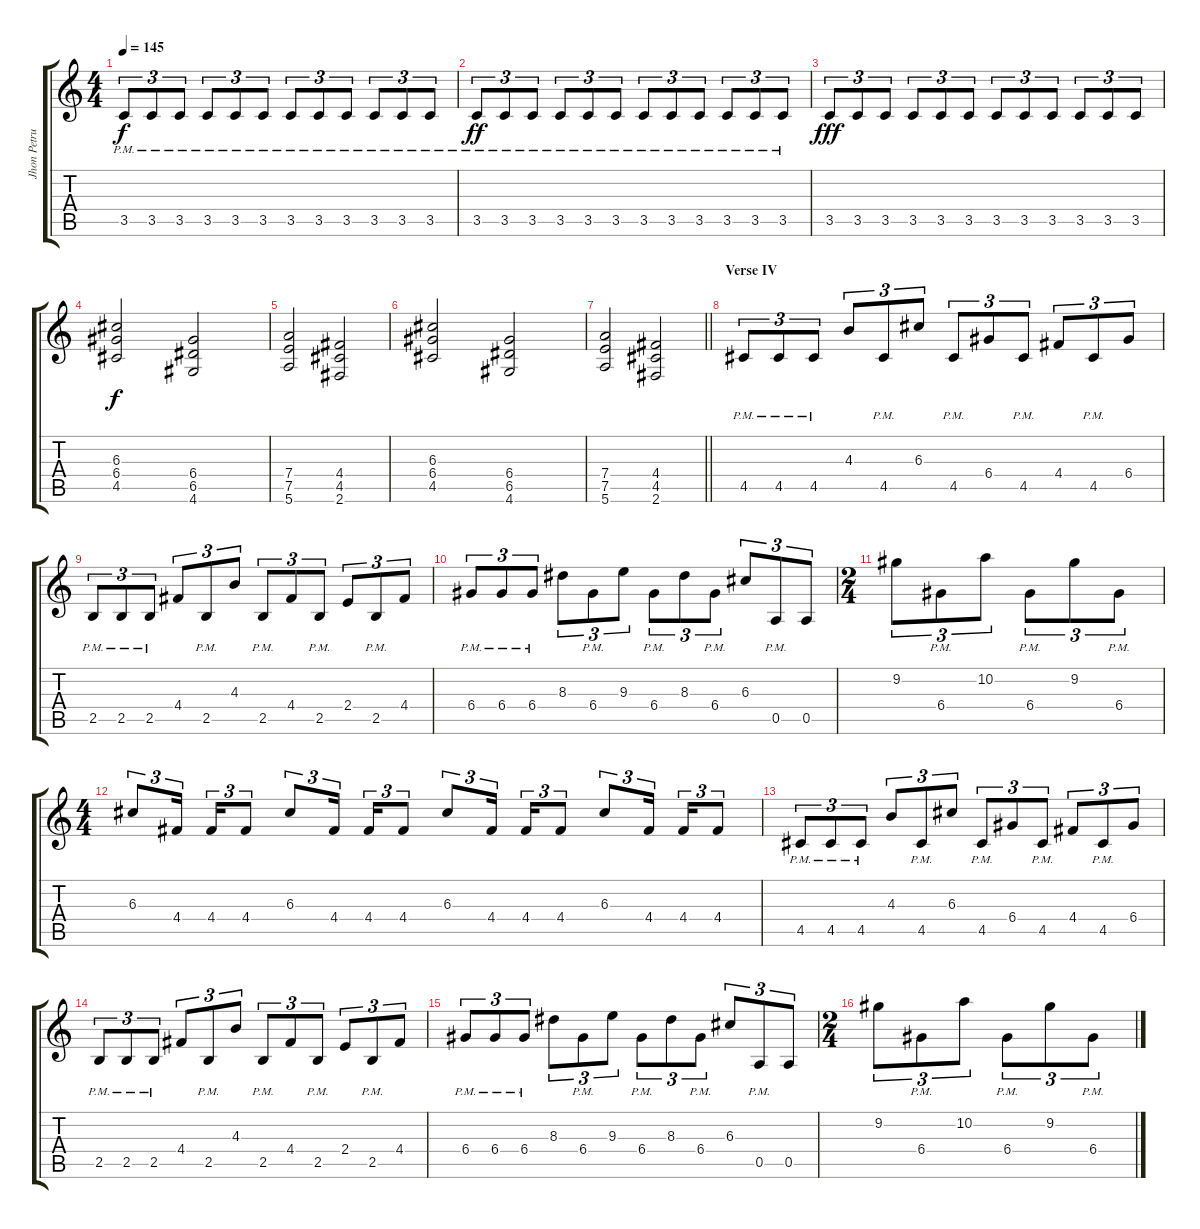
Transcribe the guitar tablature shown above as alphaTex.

\track ("Jhon Petrucci" "Jhon Petru") {instrument distortionguitar}
\staff {score tabs}
\tuning (E4 B3 G3 D3 A2 E2) {hide}
\ts (4 4)
\tempo 145
\clef g2
\ks c
3.5{pm}.8{tu (3 2) dy f} 3.5{pm}.8{tu (3 2)} 3.5{pm}.8{tu (3 2)} 3.5{pm}.8{tu (3 2)} 3.5{pm}.8{tu (3 2)} 3.5{pm}.8{tu (3 2)} 3.5{pm}.8{tu (3 2)} 3.5{pm}.8{tu (3 2)} 3.5{pm}.8{tu (3 2)} 3.5{pm}.8{tu (3 2)} 3.5{pm}.8{tu (3 2)} 3.5{pm}.8{tu (3 2)} |
3.5{pm}.8{tu (3 2) dy ff} 3.5{pm}.8{tu (3 2)} 3.5{pm}.8{tu (3 2)} 3.5{pm}.8{tu (3 2)} 3.5{pm}.8{tu (3 2)} 3.5{pm}.8{tu (3 2)} 3.5{pm}.8{tu (3 2)} 3.5{pm}.8{tu (3 2)} 3.5{pm}.8{tu (3 2)} 3.5{pm}.8{tu (3 2)} 3.5{pm}.8{tu (3 2)} 3.5{pm}.8{tu (3 2)} |
3.5.8{tu (3 2) dy fff} 3.5.8{tu (3 2)} 3.5.8{tu (3 2)} 3.5.8{tu (3 2)} 3.5.8{tu (3 2)} 3.5.8{tu (3 2)} 3.5.8{tu (3 2)} 3.5.8{tu (3 2)} 3.5.8{tu (3 2)} 3.5.8{tu (3 2)} 3.5.8{tu (3 2)} 3.5.8{tu (3 2)} |
(6.3 6.4 4.5).2{dy f} (6.4 6.5 4.6).2 |
(7.4 7.5 5.6).2 (4.4 4.5 2.6).2 |
(6.3 6.4 4.5).2 (6.4 6.5 4.6).2 |
\barLineRight lightlight
(7.4 7.5 5.6).2 (4.4 4.5 2.6).2 |
\section ("" "Verse IV")
4.5{pm}.8{tu (3 2)} 4.5{pm}.8{tu (3 2)} 4.5{pm}.8{tu (3 2)} 4.3.8{tu (3 2)} 4.5{pm}.8{tu (3 2)} 6.3.8{tu (3 2)} 4.5{pm}.8{tu (3 2)} 6.4.8{tu (3 2)} 4.5{pm}.8{tu (3 2)} 4.4.8{tu (3 2)} 4.5{pm}.8{tu (3 2)} 6.4.8{tu (3 2)} |
2.5{pm}.8{tu (3 2)} 2.5{pm}.8{tu (3 2)} 2.5{pm}.8{tu (3 2)} 4.4.8{tu (3 2)} 2.5{pm}.8{tu (3 2)} 4.3.8{tu (3 2)} 2.5{pm}.8{tu (3 2)} 4.4.8{tu (3 2)} 2.5{pm}.8{tu (3 2)} 2.4.8{tu (3 2)} 2.5{pm}.8{tu (3 2)} 4.4.8{tu (3 2)} |
6.4{pm}.8{tu (3 2)} 6.4{pm}.8{tu (3 2)} 6.4{pm}.8{tu (3 2)} 8.3.8{tu (3 2)} 6.4{pm}.8{tu (3 2)} 9.3.8{tu (3 2)} 6.4{pm}.8{tu (3 2)} 8.3.8{tu (3 2)} 6.4{pm}.8{tu (3 2)} 6.3.8{tu (3 2)} 0.5{pm}.8{tu (3 2)} 0.5.8{tu (3 2)} |
\ts (2 4)
9.2.8{tu (3 2)} 6.4{pm}.8{tu (3 2)} 10.2.8{tu (3 2)} 6.4{pm}.8{tu (3 2)} 9.2.8{tu (3 2)} 6.4{pm}.8{tu (3 2)} |
\ts (4 4)
6.3.8{tu (3 2)} 4.4.16{tu (3 2) beam splitsecondary} 4.4.16{tu (3 2)} 4.4.8{tu (3 2)} 6.3.8{tu (3 2)} 4.4.16{tu (3 2) beam splitsecondary} 4.4.16{tu (3 2)} 4.4.8{tu (3 2)} 6.3.8{tu (3 2)} 4.4.16{tu (3 2) beam splitsecondary} 4.4.16{tu (3 2)} 4.4.8{tu (3 2)} 6.3.8{tu (3 2)} 4.4.16{tu (3 2) beam splitsecondary} 4.4.16{tu (3 2)} 4.4.8{tu (3 2)} |
4.5{pm}.8{tu (3 2)} 4.5{pm}.8{tu (3 2)} 4.5{pm}.8{tu (3 2)} 4.3.8{tu (3 2)} 4.5{pm}.8{tu (3 2)} 6.3.8{tu (3 2)} 4.5{pm}.8{tu (3 2)} 6.4.8{tu (3 2)} 4.5{pm}.8{tu (3 2)} 4.4.8{tu (3 2)} 4.5{pm}.8{tu (3 2)} 6.4.8{tu (3 2)} |
2.5{pm}.8{tu (3 2)} 2.5{pm}.8{tu (3 2)} 2.5{pm}.8{tu (3 2)} 4.4.8{tu (3 2)} 2.5{pm}.8{tu (3 2)} 4.3.8{tu (3 2)} 2.5{pm}.8{tu (3 2)} 4.4.8{tu (3 2)} 2.5{pm}.8{tu (3 2)} 2.4.8{tu (3 2)} 2.5{pm}.8{tu (3 2)} 4.4.8{tu (3 2)} |
6.4{pm}.8{tu (3 2)} 6.4{pm}.8{tu (3 2)} 6.4{pm}.8{tu (3 2)} 8.3.8{tu (3 2)} 6.4{pm}.8{tu (3 2)} 9.3.8{tu (3 2)} 6.4{pm}.8{tu (3 2)} 8.3.8{tu (3 2)} 6.4{pm}.8{tu (3 2)} 6.3.8{tu (3 2)} 0.5{pm}.8{tu (3 2)} 0.5.8{tu (3 2)} |
\ts (2 4)
9.2.8{tu (3 2)} 6.4{pm}.8{tu (3 2)} 10.2.8{tu (3 2)} 6.4{pm}.8{tu (3 2)} 9.2.8{tu (3 2)} 6.4{pm}.8{tu (3 2)}
